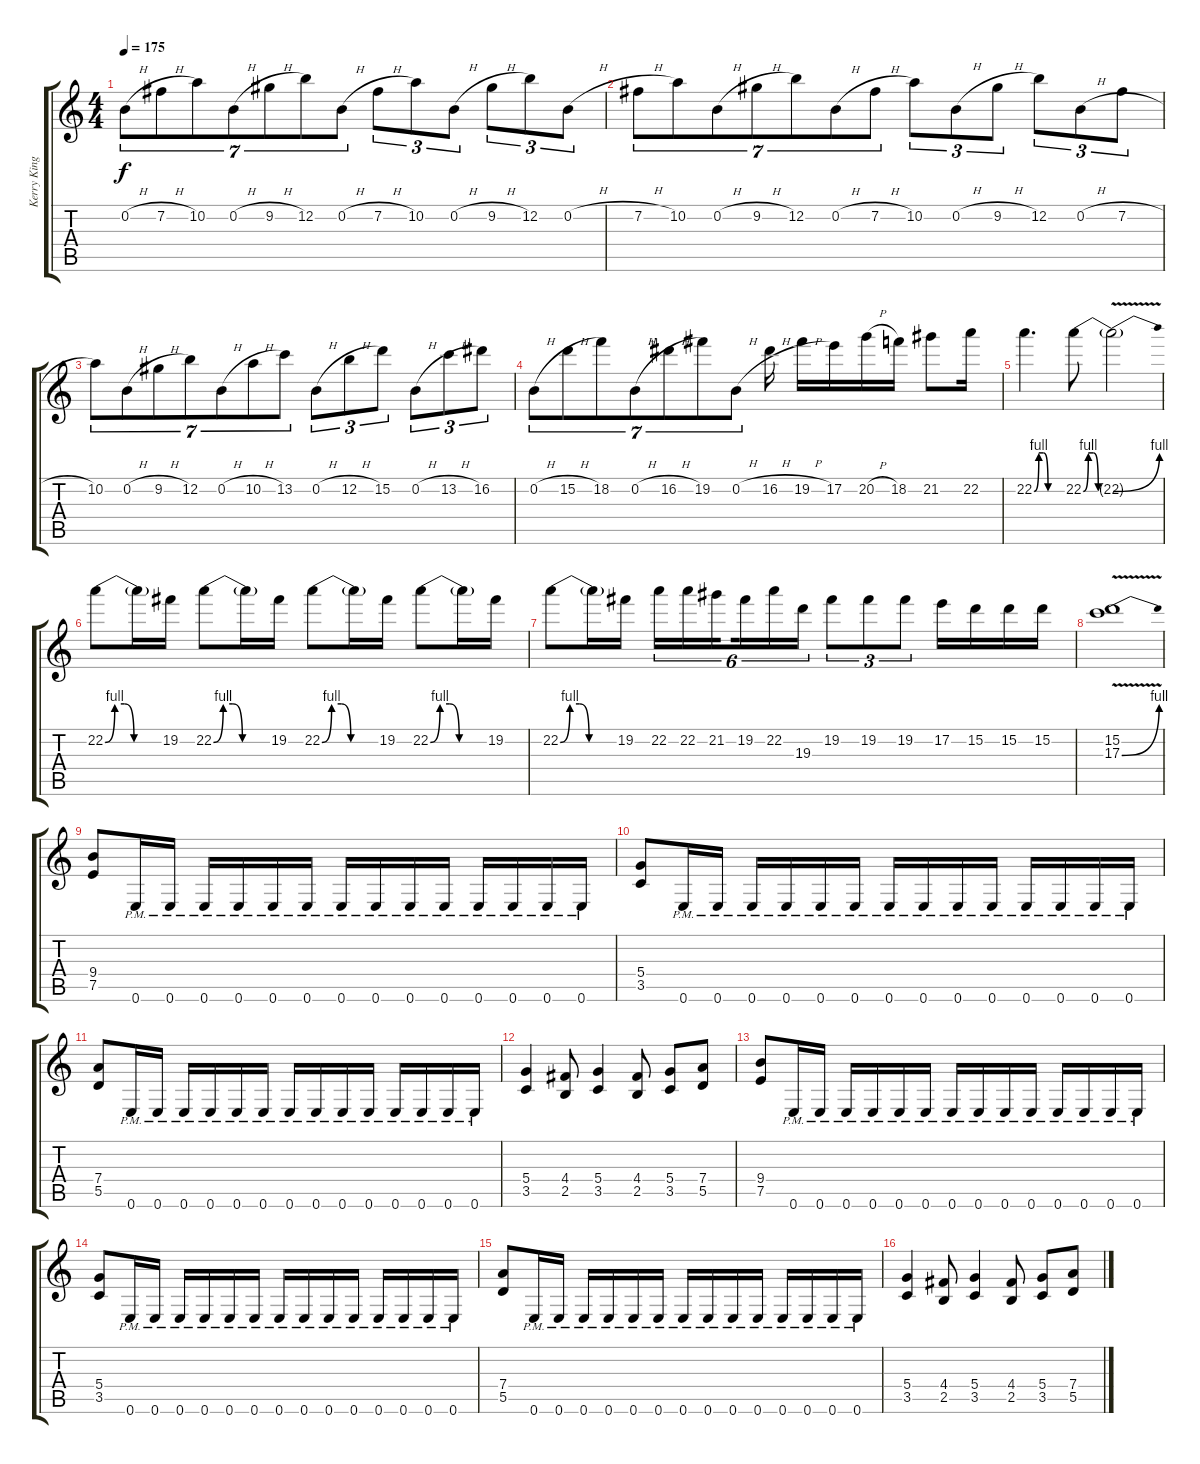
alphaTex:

\track ("Kerry King" "Kerry King") {instrument distortionguitar}
\staff {score tabs}
\tuning (E4 B3 G3 D3 A2 E2) {hide}
\ts (4 4)
\tempo 175
\clef g2
\ks c
0.2{h}.8{tu (7 4) dy f} 7.2{h}.8{tu (7 4)} 10.2.8{tu (7 4)} 0.2{h}.8{tu (7 4)} 9.2{h}.8{tu (7 4)} 12.2.8{tu (7 4)} 0.2{h}.8{tu (7 4)} 7.2{h}.8{tu (3 2)} 10.2.8{tu (3 2)} 0.2{h}.8{tu (3 2)} 9.2{h}.8{tu (3 2)} 12.2.8{tu (3 2)} 0.2{h}.8{tu (3 2)} |
7.2{h}.8{tu (7 4)} 10.2.8{tu (7 4)} 0.2{h}.8{tu (7 4)} 9.2{h}.8{tu (7 4)} 12.2.8{tu (7 4)} 0.2{h}.8{tu (7 4)} 7.2{h}.8{tu (7 4)} 10.2.8{tu (3 2)} 0.2{h}.8{tu (3 2)} 9.2{h}.8{tu (3 2)} 12.2.8{tu (3 2)} 0.2{h}.8{tu (3 2)} 7.2{h}.8{tu (3 2)} |
10.2.8{tu (7 4)} 0.2{h}.8{tu (7 4)} 9.2{h}.8{tu (7 4)} 12.2.8{tu (7 4)} 0.2{h}.8{tu (7 4)} 10.2{h}.8{tu (7 4)} 13.2.8{tu (7 4)} 0.2{h}.8{tu (3 2)} 12.2{h}.8{tu (3 2)} 15.2.8{tu (3 2)} 0.2{h}.8{tu (3 2)} 13.2{h}.8{tu (3 2)} 16.2.8{tu (3 2)} |
0.2{h}.8{tu (7 4)} 15.2{h}.8{tu (7 4)} 18.2.8{tu (7 4)} 0.2{h}.8{tu (7 4)} 16.2{h}.8{tu (7 4)} 19.2.8{tu (7 4)} 0.2{h}.8{tu (7 4)} 16.2{h}.16 19.2{h}.16 17.2.16 20.2{h}.16 18.2.16 21.2.8 22.2.16 |
22.2{be (custom 0 0 10 4 20 4 30 0 60 0)}.4{d} 22.2{be (custom 0 0 10 4 20 4 30 0 60 0)}.8 22.2{be (bend 0 0 60 4) v t}.2 |
22.2{be (custom 0 0 10 4 20 4 30 0 60 0)}.8 22.2{t}.16 19.2.16 22.2{be (custom 0 0 10 4 20 4 30 0 60 0)}.8 22.2{t}.16 19.2.16 22.2{be (custom 0 0 10 4 20 4 30 0 60 0)}.8 22.2{t}.16 19.2.16 22.2{be (custom 0 0 10 4 20 4 30 0 60 0)}.8 22.2{t}.16 19.2.16 |
22.2{be (custom 0 0 10 4 20 4 30 0 60 0)}.8 22.2{t}.16 19.2.16 22.2.16{tu (6 4)} 22.2.16{tu (6 4)} 21.2.16{tu (6 4) beam splitsecondary} 19.2.16{tu (6 4)} 22.2.16{tu (6 4)} 19.3.16{tu (6 4)} 19.2.8{tu (3 2)} 19.2.8{tu (3 2)} 19.2.8{tu (3 2)} 17.2.16 15.2.16 15.2.16 15.2.16 |
(15.2 17.3{be (bend 0 0 60 4) v}).1 |
(9.4 7.5).8 0.6{pm}.16 0.6{pm}.16 0.6{pm}.16 0.6{pm}.16 0.6{pm}.16 0.6{pm}.16 0.6{pm}.16 0.6{pm}.16 0.6{pm}.16 0.6{pm}.16 0.6{pm}.16 0.6{pm}.16 0.6{pm}.16 0.6{pm}.16 |
(5.4 3.5).8 0.6{pm}.16 0.6{pm}.16 0.6{pm}.16 0.6{pm}.16 0.6{pm}.16 0.6{pm}.16 0.6{pm}.16 0.6{pm}.16 0.6{pm}.16 0.6{pm}.16 0.6{pm}.16 0.6{pm}.16 0.6{pm}.16 0.6{pm}.16 |
(7.4 5.5).8 0.6{pm}.16 0.6{pm}.16 0.6{pm}.16 0.6{pm}.16 0.6{pm}.16 0.6{pm}.16 0.6{pm}.16 0.6{pm}.16 0.6{pm}.16 0.6{pm}.16 0.6{pm}.16 0.6{pm}.16 0.6{pm}.16 0.6{pm}.16 |
(5.4 3.5).4 (4.4 2.5).8 (5.4 3.5).4 (4.4 2.5).8 (5.4 3.5).8 (7.4 5.5).8 |
(9.4 7.5).8 0.6{pm}.16 0.6{pm}.16 0.6{pm}.16 0.6{pm}.16 0.6{pm}.16 0.6{pm}.16 0.6{pm}.16 0.6{pm}.16 0.6{pm}.16 0.6{pm}.16 0.6{pm}.16 0.6{pm}.16 0.6{pm}.16 0.6{pm}.16 |
(5.4 3.5).8 0.6{pm}.16 0.6{pm}.16 0.6{pm}.16 0.6{pm}.16 0.6{pm}.16 0.6{pm}.16 0.6{pm}.16 0.6{pm}.16 0.6{pm}.16 0.6{pm}.16 0.6{pm}.16 0.6{pm}.16 0.6{pm}.16 0.6{pm}.16 |
(7.4 5.5).8 0.6{pm}.16 0.6{pm}.16 0.6{pm}.16 0.6{pm}.16 0.6{pm}.16 0.6{pm}.16 0.6{pm}.16 0.6{pm}.16 0.6{pm}.16 0.6{pm}.16 0.6{pm}.16 0.6{pm}.16 0.6{pm}.16 0.6{pm}.16 |
(5.4 3.5).4 (4.4 2.5).8 (5.4 3.5).4 (4.4 2.5).8 (5.4 3.5).8 (7.4 5.5).8
